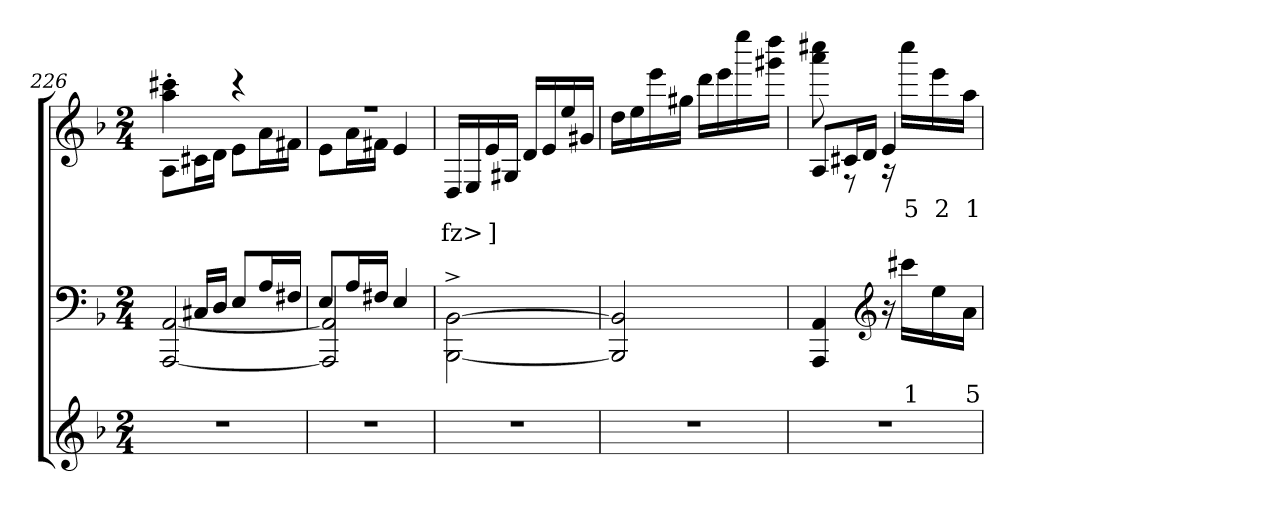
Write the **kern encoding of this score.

**kern	**kern	**text	**kern	**text	**text
*part3	*part2	*part2	*part1	*part1	*part1
*staff3	*staff2	*staff2	*staff1	*staff1	*staff1
*clefG2	*clefF4	*	*clefG2	*	*
*k[b-]	*k[b-]	*	*k[b-]	*	*
*M2/4	*M2/4	*	*M2/4	*	*
=226	=226	=226	=226	=226	=226
*	*^	*	*^	*	*
2r	8ryy	[2AA/ [2AAA/	.	4ccc#X\'> 4aa\'>	8AL	.	.
.	16C#XLL	.	.	.	16c#L	.	.
.	16DJJ	.	.	.	16dJJ	.	.
.	8EL	.	.	4r	8eL	.	.
.	16AL	.	.	.	16aL	.	.
.	16F#XJJ	.	.	.	16f#XJJ	.	.
=227	=227	=227	=227	=227	=227	=227	=227
2r	8EL	2AA/] 2AAA/]	.	2r	8eL	.	.
.	16AL	.	.	.	16aL	.	.
.	16F#XJJ	.	.	.	16f#XJJ	.	.
.	4E	.	.	.	4e/	.	.
*	*v	*v	*	*	*	*	*
*	*	*	*v	*v	*	*
=228	=228	=228	=228	=228	=228
2r	[2BB-\^> [2BBB-\^>	.	16DLL	.	fz>
.	.	.	16E	.	.
.	.	.	16e	.	]
.	.	.	16G#XJJ	.	.
.	.	.	16dLL	.	.
.	.	.	16e	.	.
.	.	.	16ee	.	.
.	.	.	16g#JJ	.	.
=229	=229	=229	=229	=229	=229
2r	2BB-/] 2BBB-/]	.	16ddLL	.	.
.	.	.	16ee	.	.
.	.	.	16eee	.	.
.	.	.	16gg#XJJ	.	.
.	.	.	16dddLL	.	.
.	.	.	16eee	.	.
.	.	.	16eeee	.	.
.	.	.	16dddd 16ggg#JJ	.	.
=230	=230	=230	=230	=230	=230
*	*	*	*^	*	*
2r	4AA 4AAA	.	8AL	8cccc# 8aaa	.	.
.	.	.	16c#XL	8r	.	.
.	.	.	16dJJ	.	.	.
*	*clefG2	*	*	*	*	*
.	16r	.	4e	16r	.	.
.	16ccc#XLL	1	.	16cccc#LL	5	.
.	16ee	.	.	16eee	2	.
.	16aJJ	5	.	16aaJJ	1	.
*	*	*	*v	*v	*	*
=	=	=	=	=	=
*-	*-	*-	*-	*-	*-
